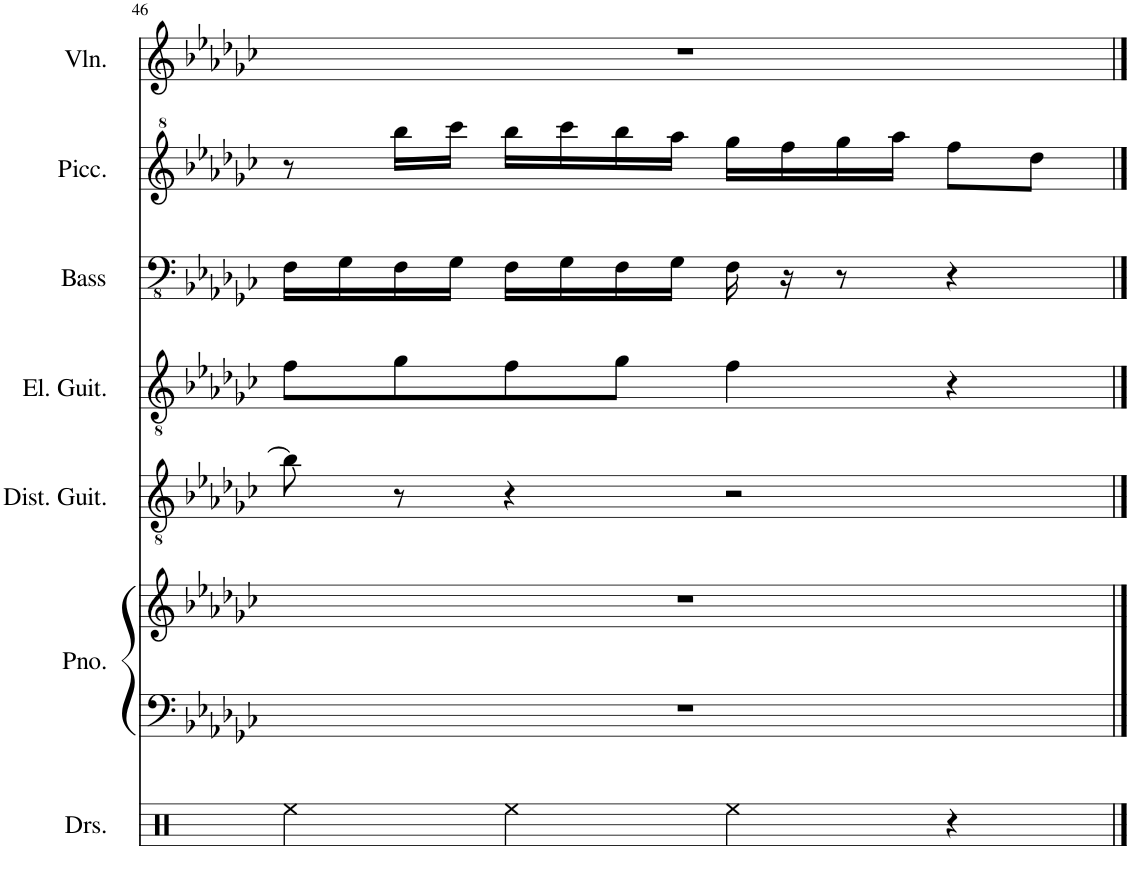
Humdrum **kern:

**kern	**kern	**kern	**kern	**kern	**kern	**kern	**kern
*part7	*part6	*part6	*part5	*part4	*part3	*part2	*part1
*staff8	*staff7	*staff6	*staff5	*staff4	*staff3	*staff2	*staff1
*I"Drumset	*I"Piano	*	*I"Distorted Guitar	*I"Electric Guitar	*I"Acoustic Bass	*I"Piccolo	*I"Violin
*I'Drs.	*I'Pno.	*	*I'Dist. Guit.	*I'El. Guit.	*I'Bass	*I'Picc.	*I'Vln.
!!LO:PB:g=z
*clefX	*clefF4	*clefG2	*clefGv2	*clefGv2	*clefFv4	*clefG^2	*clefG2
*	*	*	*	*	*	*Trd-7c-12	*
*k[]	*k[b-e-a-d-g-c-]	*k[b-e-a-d-g-c-]	*k[b-e-a-d-g-c-]	*k[b-e-a-d-g-c-]	*k[b-e-a-d-g-c-]	*k[b-e-a-d-g-c-]	*k[b-e-a-d-g-c-]
*M4/4	*M4/4	*M4/4	*M4/4	*M4/4	*M4/4	*M4/4	*M4/4
=46	=46	=46	=46	=46	=46	=46	=46
4Ree\	1r	1r	8b-\]	8f\L	16FF\LL	8r	1r
.	.	.	.	.	16GG-\	.	.
.	.	.	8r	8g-\	16FF\	16bbb-\LL	.
.	.	.	.	.	16GG-\JJ	16cccc-\JJ	.
4Ree\	.	.	4r	8f\	16FF\LL	16bbb-\LL	.
.	.	.	.	.	16GG-\	16cccc-\	.
.	.	.	.	8g-\J	16FF\	16bbb-\	.
.	.	.	.	.	16GG-\JJ	16aaa-\JJ	.
4Ree\	.	.	2r	4f\	16FF\	16ggg-\LL	.
.	.	.	.	.	16r	16fff\	.
.	.	.	.	.	8r	16ggg-\	.
.	.	.	.	.	.	16aaa-\JJ	.
4r	.	.	.	4r	4r	8fff\L	.
.	.	.	.	.	.	8ddd-\J	.
==	==	==	==	==	==	==	==
*-	*-	*-	*-	*-	*-	*-	*-
